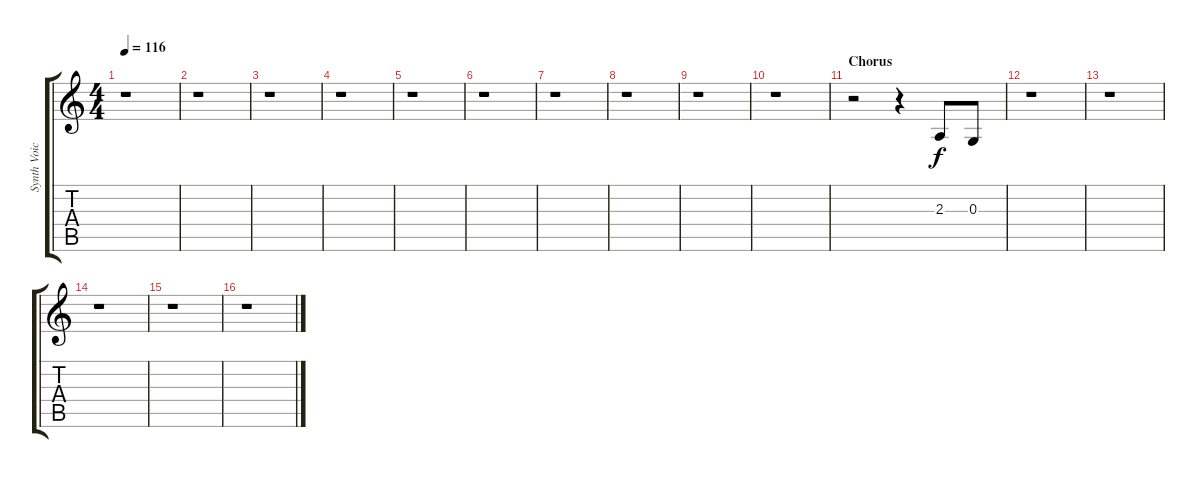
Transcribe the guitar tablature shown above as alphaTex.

\track ("Synth Voice" "Synth Voic") {instrument synthvoice}
\staff {score tabs}
\tuning (E4 B3 G3 D3 A2 E2) {hide}
\ts (4 4)
\tempo 116
\clef g2
\ks c
r.1{dy f} |
r.1 |
r.1 |
r.1 |
r.1 |
r.1 |
r.1 |
r.1 |
r.1 |
r.1 |
\section ("" "Chorus")
r.2 r.4 2.3.8 0.3.8 |
r.1 |
r.1 |
r.1 |
r.1 |
r.1
